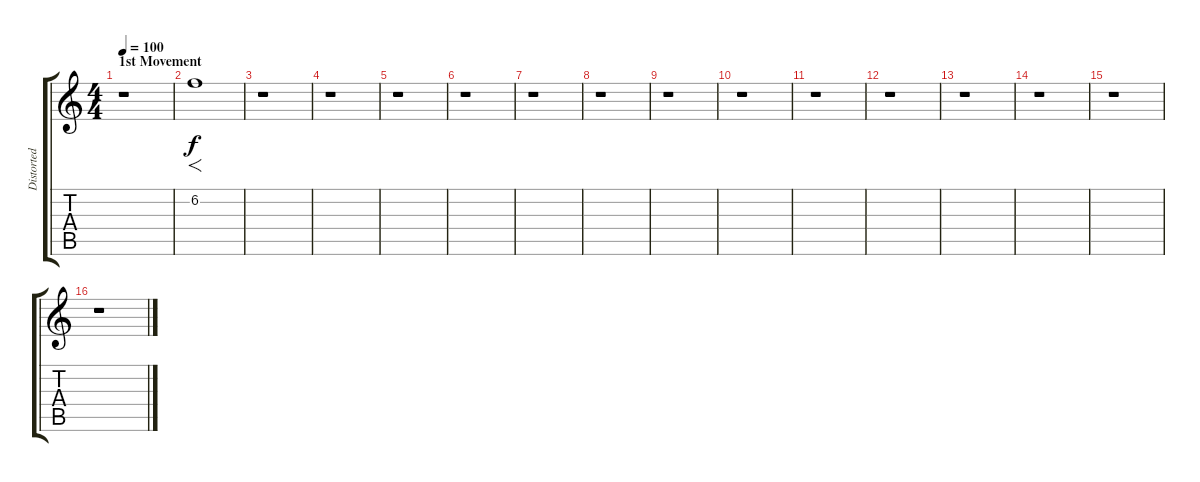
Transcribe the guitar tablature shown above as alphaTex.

\track ("Distorted Guitar" "Distorted ") {instrument distortionguitar}
\staff {score tabs}
\tuning (E4 B3 G3 D3 A2 E2) {hide}
\ts (4 4)
\section ("" "1st Movement")
\tempo 100
\clef g2
\ks c
r.1{dy f instrument distortionguitar} |
6.2.1{f} |
r.1 |
r.1 |
r.1 |
r.1 |
r.1 |
r.1 |
r.1 |
r.1 |
r.1 |
r.1 |
r.1 |
r.1 |
r.1 |
r.1
